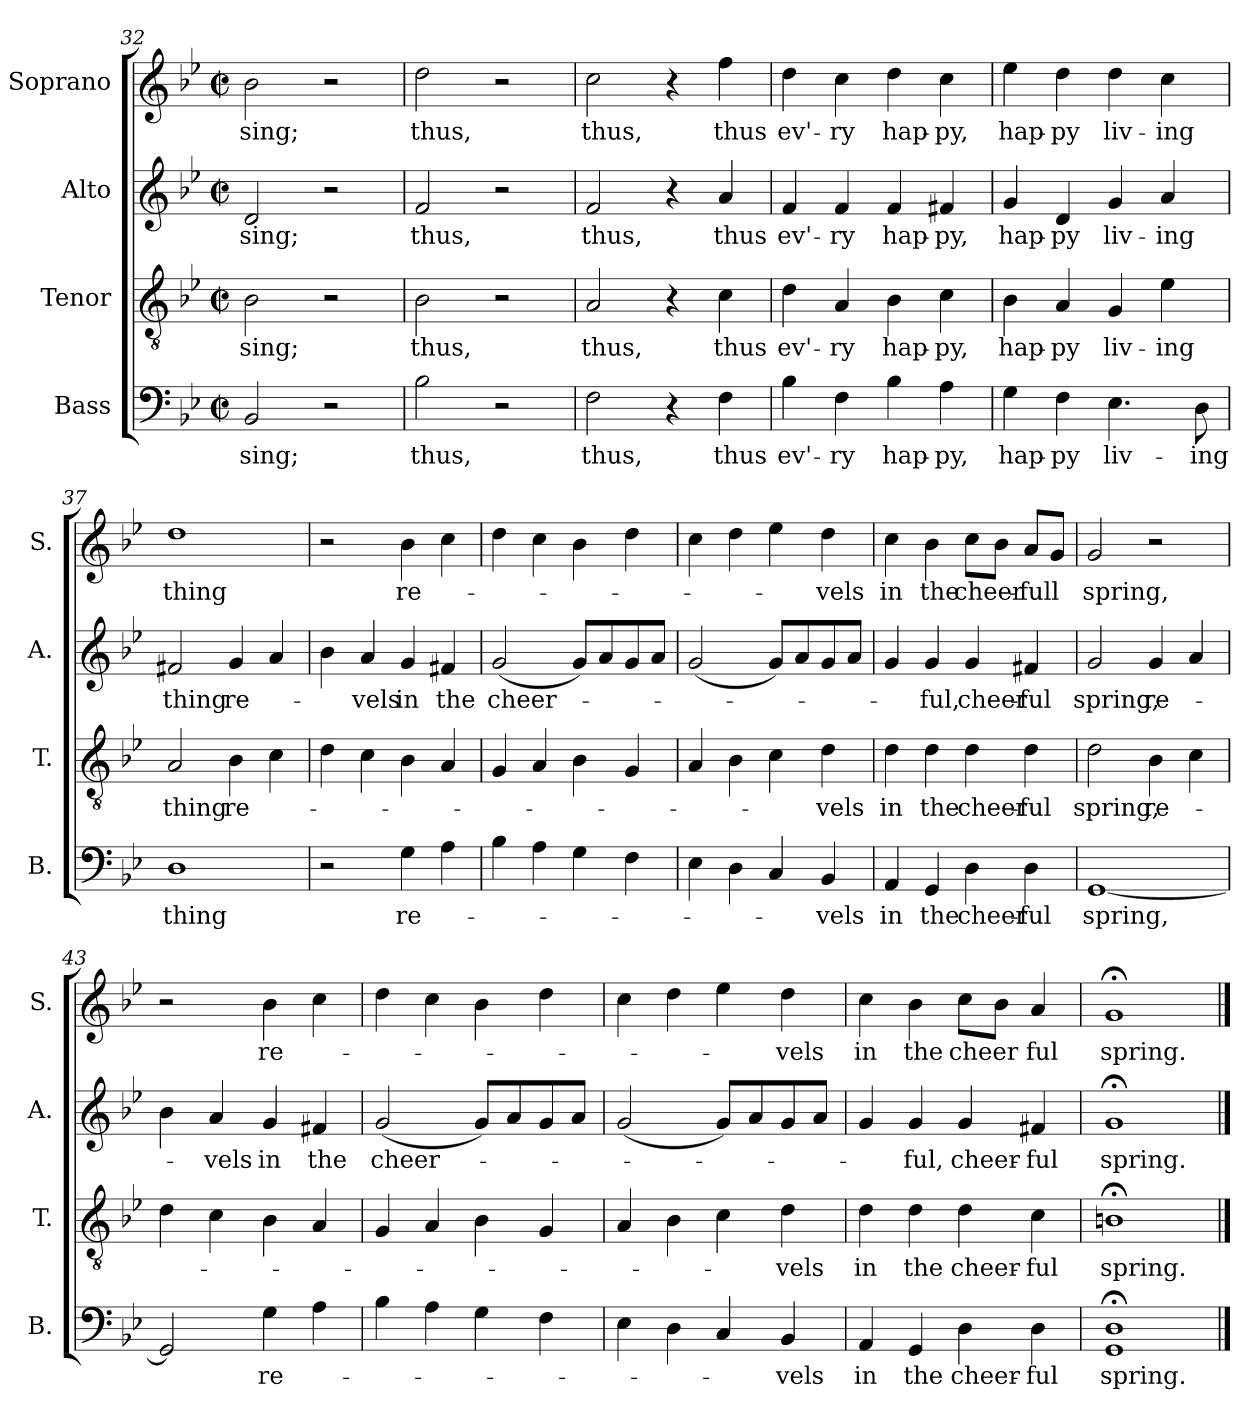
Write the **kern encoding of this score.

**kern	**text	**kern	**text	**kern	**text	**kern	**text
*part4	*part4	*part3	*part3	*part2	*part2	*part1	*part1
*staff4	*staff4	*staff3	*staff3	*staff2	*staff2	*staff1	*staff1
*I"Bass	*	*I"Tenor	*	*I"Alto	*	*I"Soprano	*
*I'B.	*	*I'T.	*	*I'A.	*	*I'S.	*
*clefF4	*	*clefGv2	*	*clefG2	*	*clefG2	*
*k[b-e-]	*	*k[b-e-]	*	*k[b-e-]	*	*k[b-e-]	*
*M2/2	*	*M2/2	*	*M2/2	*	*M2/2	*
*met(c|)	*	*met(c|)	*	*met(c|)	*	*met(c|)	*
=32	=32	=32	=32	=32	=32	=32	=32
!	!LO:LY:b	!	!LO:LY:b	!	!LO:LY:b	!	!LO:LY:b
2BB-/	sing;	2B-\	sing;	2d/	sing;	2b-\	sing;
2r	.	2r	.	2r	.	2r	.
=33	=33	=33	=33	=33	=33	=33	=33
!	!LO:LY:b	!	!LO:LY:b	!	!LO:LY:b	!	!LO:LY:b
2B-\	thus,	2B-\	thus,	2f/	thus,	2dd\	thus,
2r	.	2r	.	2r	.	2r	.
=34	=34	=34	=34	=34	=34	=34	=34
!	!LO:LY:b	!	!LO:LY:b	!	!LO:LY:b	!	!LO:LY:b
2F\	thus,	2A/	thus,	2f/	thus,	2cc\	thus,
4r	.	4r	.	4r	.	4r	.
!	!LO:LY:b	!	!LO:LY:b	!	!LO:LY:b	!	!LO:LY:b
4F\	thus	4c\	thus	4a/	thus	4ff\	thus
=35	=35	=35	=35	=35	=35	=35	=35
!	!LO:LY:b	!	!LO:LY:b	!	!LO:LY:b	!	!LO:LY:b
4B-\	ev'-	4d\	ev'-	4f/	ev'-	4dd\	ev'-
!	!LO:LY:b	!	!LO:LY:b	!	!LO:LY:b	!	!LO:LY:b
4F\	-ry	4A/	-ry	4f/	-ry	4cc\	-ry
!	!LO:LY:b	!	!LO:LY:b	!	!LO:LY:b	!	!LO:LY:b
4B-\	hap-	4B-\	hap-	4f/	hap-	4dd\	hap-
!	!LO:LY:b	!	!LO:LY:b	!	!LO:LY:b	!	!LO:LY:b
4A\	-py,	4c\	-py,	4f#X/	-py,	4cc\	-py,
!!LO:LB:g=z
=36	=36	=36	=36	=36	=36	=36	=36
!	!LO:LY:b	!	!LO:LY:b	!	!LO:LY:b	!	!LO:LY:b
4G\	hap-	4B-\	hap-	4g/	hap-	4ee-\	hap-
!	!LO:LY:b	!	!LO:LY:b	!	!LO:LY:b	!	!LO:LY:b
4F\	-py	4A/	-py	4d/	-py	4dd\	-py
!	!LO:LY:b	!	!LO:LY:b	!	!LO:LY:b	!	!LO:LY:b
4.E-\	liv-	4G/	liv-	4g/	liv-	4dd\	liv-
!	!	!	!LO:LY:b	!	!LO:LY:b	!	!LO:LY:b
.	.	4e-\	-ing	4a/	-ing	4cc\	-ing
!	!LO:LY:b	!	!	!	!	!	!
8D\	-ing	.	.	.	.	.	.
=37	=37	=37	=37	=37	=37	=37	=37
!	!LO:LY:b	!	!LO:LY:b	!	!LO:LY:b	!	!LO:LY:b
1D	thing	2A/	thing	2f#X/	thing	1dd	thing
!	!	!	!LO:LY:b	!	!LO:LY:b	!	!
.	.	4B-\	re-	4g/	re-	.	.
.	.	4c\	.	4a/	.	.	.
=38	=38	=38	=38	=38	=38	=38	=38
2r	.	4d\	.	4b-\	.	2r	.
!	!	!	!	!	!LO:LY:b	!	!
.	.	4c\	.	4a/	-vels	.	.
!	!LO:LY:b	!	!	!	!LO:LY:b	!	!LO:LY:b
4G\	re-	4B-\	.	4g/	in	4b-\	re-
!	!	!	!	!	!LO:LY:b	!	!
4A\	.	4A/	.	4f#X/	the	4cc\	.
=39	=39	=39	=39	=39	=39	=39	=39
!	!	!	!	!	!LO:LY:b	!	!
4B-\	.	4G/	.	(<2g/	cheer-	4dd\	.
4A\	.	4A/	.	.	.	4cc\	.
4G\	.	4B-\	.	8g/L)	.	4b-\	.
.	.	.	.	8a/	.	.	.
4F\	.	4G/	.	8g/	.	4dd\	.
.	.	.	.	8a/J	.	.	.
=40	=40	=40	=40	=40	=40	=40	=40
4E-\	.	4A/	.	(<2g/	.	4cc\	.
4D\	.	4B-\	.	.	.	4dd\	.
4C/	.	4c\	.	8g/L)	.	4ee-\	.
.	.	.	.	8a/	.	.	.
!	!LO:LY:b	!	!LO:LY:b	!	!	!	!LO:LY:b
4BB-/	-vels	4d\	-vels	8g/	.	4dd\	-vels
.	.	.	.	8a/J	.	.	.
=41	=41	=41	=41	=41	=41	=41	=41
!	!LO:LY:b	!	!LO:LY:b	!	!	!	!LO:LY:b
4AA/	in	4d\	in	4g/	.	4cc\	in
!	!LO:LY:b	!	!LO:LY:b	!	!LO:LY:b	!	!LO:LY:b
4GG/	the	4d\	the	4g/	ful,	4b-\	the
!	!LO:LY:b	!	!LO:LY:b	!	!LO:LY:b	!	!LO:LY:b
4D\	cheer-	4d\	cheer-	4g/	cheer-	8cc\L	-cheer-
.	.	.	.	.	.	8b-\J	.
!	!LO:LY:b	!	!LO:LY:b	!	!LO:LY:b	!	!LO:LY:b
4D\	-ful	4d\	-ful	4f#X/	-ful	8a/L	-full
.	.	.	.	.	.	8g/J	.
!!LO:PB:g=z
=42	=42	=42	=42	=42	=42	=42	=42
!	!LO:LY:b	!	!LO:LY:b	!	!LO:LY:b	!	!LO:LY:b
[1GG	spring,	2d\	spring,	2g/	spring,	2g/	spring,
!	!	!	!LO:LY:b	!	!LO:LY:b	!	!
.	.	4B-\	re-	4g/	re-	2r	.
.	.	4c\	.	4a/	.	.	.
=43	=43	=43	=43	=43	=43	=43	=43
2GG/]	.	4d\	.	4b-\	.	2r	.
!	!	!	!	!	!LO:LY:b	!	!
.	.	4c\	.	4a/	vels	.	.
!	!LO:LY:b	!	!	!	!LO:LY:b	!	!LO:LY:b
4G\	re-	4B-\	.	4g/	in	4b-\	re-
!	!	!	!	!	!LO:LY:b	!	!
4A\	.	4A/	.	4f#X/	the	4cc\	.
=44	=44	=44	=44	=44	=44	=44	=44
!	!	!	!	!	!LO:LY:b	!	!
4B-\	.	4G/	.	(<2g/	cheer-	4dd\	.
4A\	.	4A/	.	.	.	4cc\	.
4G\	.	4B-\	.	8g/L)	.	4b-\	.
.	.	.	.	8a/	.	.	.
4F\	.	4G/	.	8g/	.	4dd\	.
.	.	.	.	8a/J	.	.	.
=45	=45	=45	=45	=45	=45	=45	=45
4E-\	.	4A/	.	(<2g/	.	4cc\	.
4D\	.	4B-\	.	.	.	4dd\	.
4C/	.	4c\	.	8g/L)	.	4ee-\	.
.	.	.	.	8a/	.	.	.
!	!LO:LY:b	!	!LO:LY:b	!	!	!	!LO:LY:b
4BB-/	-vels	4d\	vels	8g/	.	4dd\	-vels
.	.	.	.	8a/J	.	.	.
=46	=46	=46	=46	=46	=46	=46	=46
!	!LO:LY:b	!	!LO:LY:b	!	!	!	!LO:LY:b
4AA/	in	4d\	in	4g/	.	4cc\	in
!	!LO:LY:b	!	!LO:LY:b	!	!LO:LY:b	!	!LO:LY:b
4GG/	the	4d\	the	4g/	ful,	4b-\	the
!	!LO:LY:b	!	!LO:LY:b	!	!LO:LY:b	!	!LO:LY:b
4D\	cheer-	4d\	cheer-	4g/	cheer-	8cc\L	-cheer
.	.	.	.	.	.	8b-\J	.
!	!LO:LY:b	!	!LO:LY:b	!	!LO:LY:b	!	!LO:LY:b
4D\	-ful	4c\	-ful	4f#X/	-ful	4a/	ful
=47	=47	=47	=47	=47	=47	=47	=47
!	!LO:LY:b	!	!LO:LY:b	!	!LO:LY:b	!	!LO:LY:b
1GG;< 1D;<	spring.	1Bn;<	spring.	1g;<	spring.	1g;<	spring.
==	==	==	==	==	==	==	==
*-	*-	*-	*-	*-	*-	*-	*-
